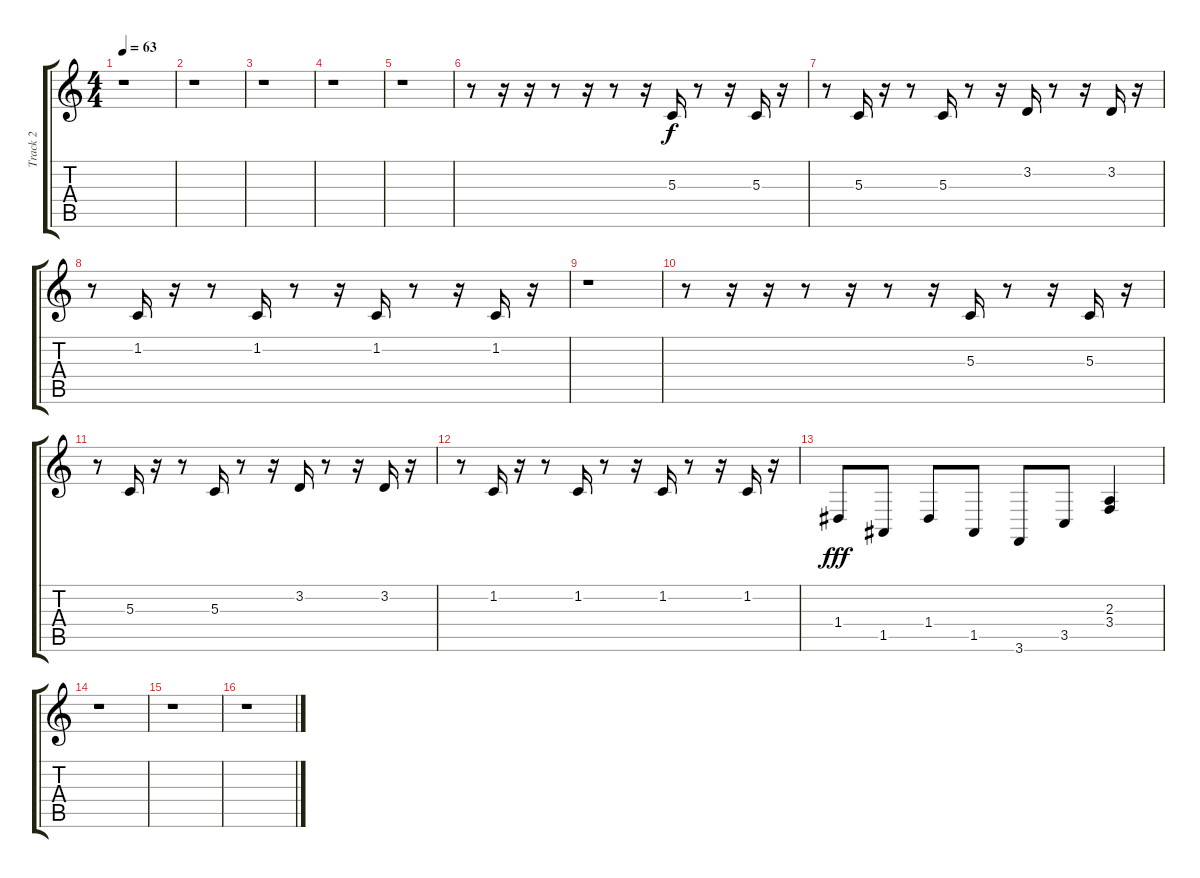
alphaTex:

\track ("Track 2" "Track 2") {instrument acousticgrandpiano}
\staff {score tabs}
\tuning (E4 B3 G3 D3 A2 D2) {hide}
\ts (4 4)
\tempo 63
\clef g2
\ks c
r.1{dy fff} |
r.1 |
r.1 |
r.1 |
r.1 |
r.8 r.16 r.16 r.8 r.16 r.8 r.16 5.3.16{dy f} r.8 r.16 5.3.16 r.16 |
r.8 5.3.16 r.16 r.8 5.3.16 r.8 r.16 3.2.16 r.8 r.16 3.2.16 r.16 |
r.8 1.2.16 r.16 r.8 1.2.16 r.8 r.16 1.2.16 r.8 r.16 1.2.16 r.16 |
r.1 |
r.8 r.16 r.16 r.8 r.16 r.8 r.16 5.3.16 r.8 r.16 5.3.16 r.16 |
r.8 5.3.16 r.16 r.8 5.3.16 r.8 r.16 3.2.16 r.8 r.16 3.2.16 r.16 |
r.8 1.2.16 r.16 r.8 1.2.16 r.8 r.16 1.2.16 r.8 r.16 1.2.16 r.16 |
1.4.8{dy fff} 1.5.8 1.4.8 1.5.8 3.6.8 3.5.8 (2.3 3.4).4 |
r.1 |
r.1 |
r.1
